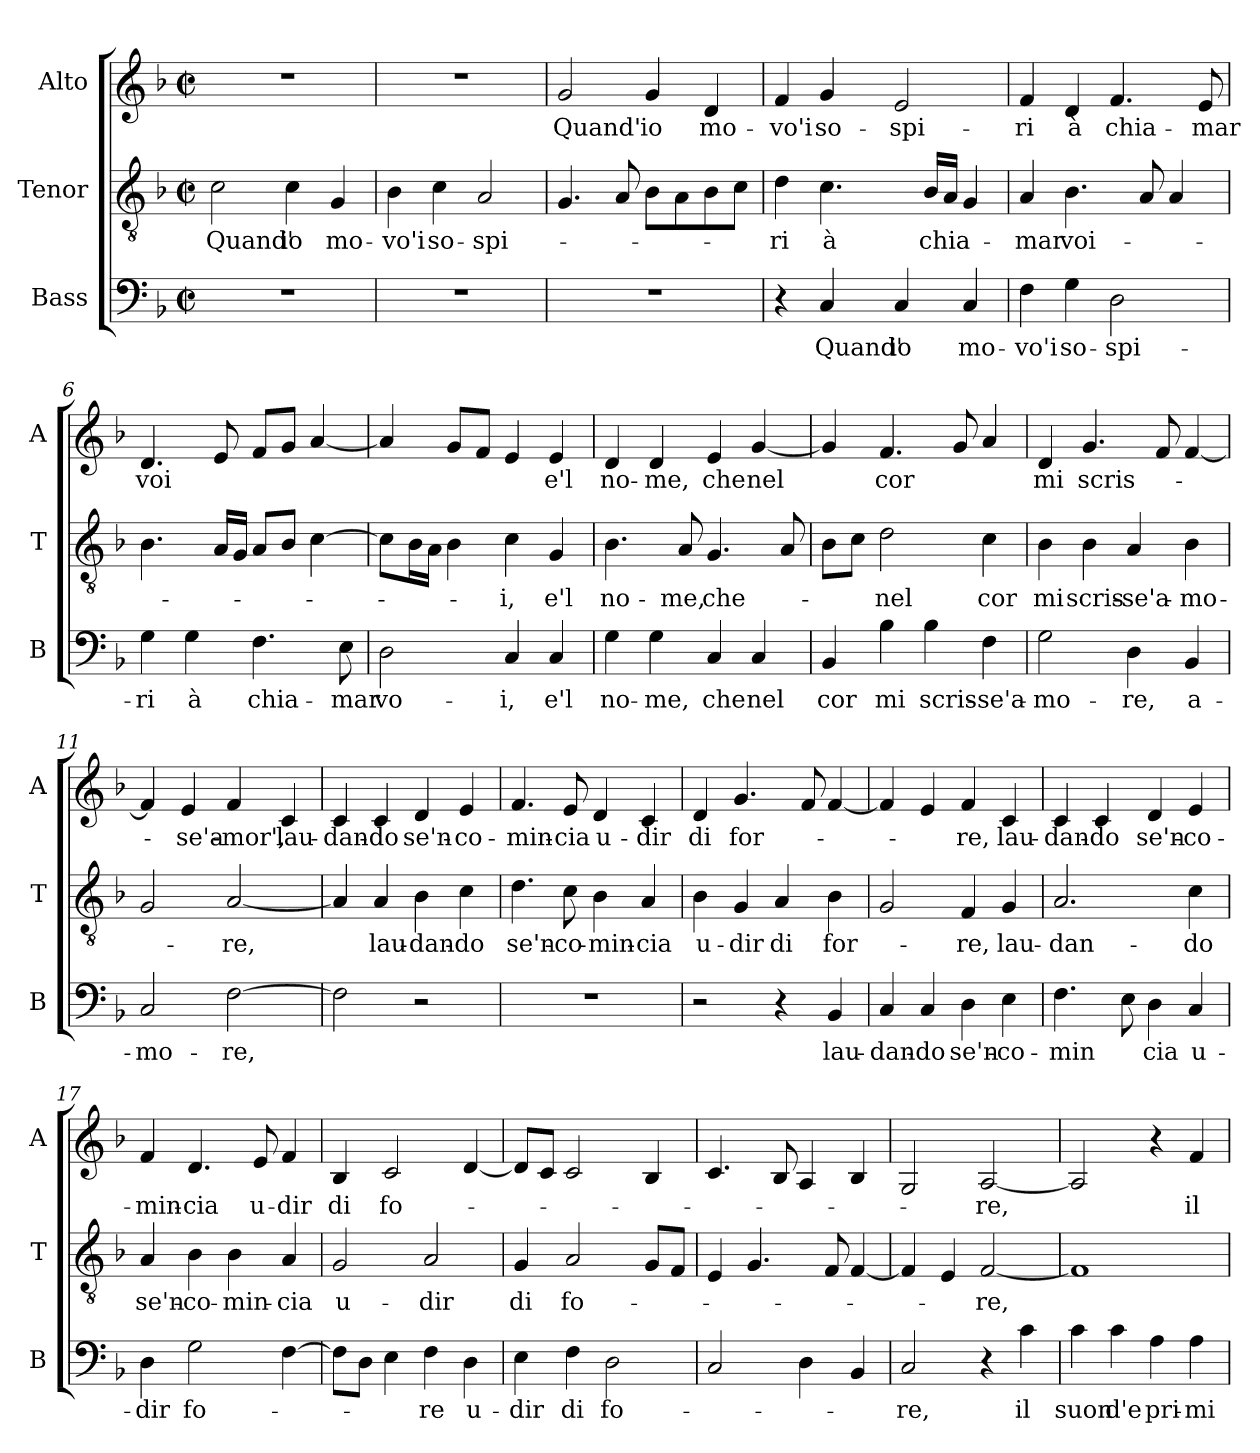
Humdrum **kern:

**kern	**text	**kern	**text	**kern	**text
*part3	*part3	*part2	*part2	*part1	*part1
*staff3	*staff3	*staff2	*staff2	*staff1	*staff1
*I"Bass	*	*I"Tenor	*	*I"Alto	*
*I'B	*	*I'T	*	*I'A	*
*clefF4	*	*clefGv2	*	*clefG2	*
*k[b-]	*	*k[b-]	*	*k[b-]	*
*F:	*	*F:	*	*F:	*
*M2/2	*	*M2/2	*	*M2/2	*
*met(c|)	*	*met(c|)	*	*met(c|)	*
=1	=1	=1	=1	=1	=1
!	!	!	!LO:LY:b	!	!
1r	.	2c\	Quand'	1r	.
!	!	!	!LO:LY:b	!	!
.	.	4c\	io	.	.
!	!	!	!LO:LY:b	!	!
.	.	4G/	mo-	.	.
=2	=2	=2	=2	=2	=2
!	!	!	!LO:LY:b	!	!
1r	.	4B-\	-vo'i	1r	.
!	!	!	!LO:LY:b	!	!
.	.	4c\	so-	.	.
!	!	!	!LO:LY:b	!	!
.	.	2A/	-spi-	.	.
=3	=3	=3	=3	=3	=3
!	!	!	!	!	!LO:LY:b
1r	.	4.G/	.	2g/	Quand'
.	.	8A/	.	.	.
!	!	!	!	!	!LO:LY:b
.	.	8B-\L	.	4g/	io
.	.	8A\	.	.	.
!	!	!	!	!	!LO:LY:b
.	.	8B-\	.	4d/	mo-
.	.	8c\J	.	.	.
=4	=4	=4	=4	=4	=4
!	!	!	!LO:LY:b	!	!LO:LY:b
4r	.	4d\	-ri	4f/	-vo'i
!	!LO:LY:b	!	!LO:LY:b	!	!LO:LY:b
4C/	Quand'	4.c\	à	4g/	so-
!	!LO:LY:b	!	!	!	!LO:LY:b
4C/	io	.	.	2e/	-spi-
!	!	!	!LO:LY:b	!	!
.	.	16B-/LL	chia-	.	.
.	.	16A/JJ	.	.	.
!	!LO:LY:b	!	!	!	!
4C/	mo-	4G/	.	.	.
=5	=5	=5	=5	=5	=5
!	!LO:LY:b	!	!LO:LY:b	!	!LO:LY:b
4F\	-vo'i	4A/	-mar	4f/	-ri
!	!LO:LY:b	!	!LO:LY:b	!	!LO:LY:b
4G\	so-	4.B-\	voi-	4d/	à
!	!LO:LY:b	!	!	!	!LO:LY:b
2D\	-spi-	.	.	4.f/	chia-
.	.	8A/	.	.	.
.	.	4A/	.	.	.
!	!	!	!	!	!LO:LY:b
.	.	.	.	8e/	-mar
!!LO:LB:g=z
=6	=6	=6	=6	=6	=6
!	!LO:LY:b	!	!	!	!LO:LY:b
4G\	-ri	4.B-\	.	4.d/	voi
!	!LO:LY:b	!	!	!	!
4G\	à	.	.	.	.
.	.	16A/LL	.	8e/	.
.	.	16G/JJ	.	.	.
!	!LO:LY:b	!	!	!	!
4.F\	chia-	8A/L	.	8f/L	.
.	.	8B-/J	.	8g/J	.
.	.	[4c\	.	[4a/	.
!	!LO:LY:b	!	!	!	!
8E\	-mar	.	.	.	.
=7	=7	=7	=7	=7	=7
!	!LO:LY:b	!	!	!	!
2D\	vo-	8c\L]	.	4a/]	.
.	.	16B-\L	.	.	.
.	.	16A\JJ	.	.	.
.	.	4B-\	.	8g/L	.
.	.	.	.	8f/J	.
!	!LO:LY:b	!	!LO:LY:b	!	!
4C/	-i,	4c\	-i,	4e/	.
!	!LO:LY:b	!	!LO:LY:b	!	!LO:LY:b
4C/	e'l	4G/	e'l	4e/	e'l
=8	=8	=8	=8	=8	=8
!	!LO:LY:b	!	!LO:LY:b	!	!LO:LY:b
4G\	no-	4.B-\	no-	4d/	no-
!	!LO:LY:b	!	!	!	!LO:LY:b
4G\	-me,	.	.	4d/	-me,
!	!	!	!LO:LY:b	!	!
.	.	8A/	-me,	.	.
!	!LO:LY:b	!	!LO:LY:b	!	!LO:LY:b
4C/	che	4.G/	che-	4e/	che
!	!LO:LY:b	!	!	!	!LO:LY:b
4C/	nel	.	.	[4g/	nel
.	.	8A/	.	.	.
=9	=9	=9	=9	=9	=9
!	!LO:LY:b	!	!	!	!
4BB-/	cor	8B-\L	.	4g/]	.
.	.	8c\J	.	.	.
!	!LO:LY:b	!	!LO:LY:b	!	!LO:LY:b
4B-\	mi	2d\	-nel	4.f/	cor
!	!LO:LY:b	!	!	!	!
4B-\	scris-	.	.	.	.
.	.	.	.	8g/	.
!	!LO:LY:b	!	!LO:LY:b	!	!
4F\	-se'a-	4c\	cor	4a/	.
=10	=10	=10	=10	=10	=10
!	!LO:LY:b	!	!LO:LY:b	!	!LO:LY:b
2G\	-mo-	4B-\	mi	4d/	mi
!	!	!	!LO:LY:b	!	!LO:LY:b
.	.	4B-\	scris-	4.g/	scris-
!	!LO:LY:b	!	!LO:LY:b	!	!
4D\	-re,	4A/	-se'a-	.	.
.	.	.	.	8f/	.
!	!LO:LY:b	!	!LO:LY:b	!	!
4BB-/	a-	4B-\	-mo-	[4f/	.
!!LO:LB:g=z
=11	=11	=11	=11	=11	=11
!	!LO:LY:b	!	!	!	!
2C/	-mo-	2G/	.	4f/]	.
!	!	!	!	!	!LO:LY:b
.	.	.	.	4e/	-se'a-
!	!LO:LY:b	!	!LO:LY:b	!	!LO:LY:b
[2F\	-re,	[2A/	-re,	4f/	-mor',
!	!	!	!	!	!LO:LY:b
.	.	.	.	4c/	lau-
=12	=12	=12	=12	=12	=12
!	!	!	!	!	!LO:LY:b
2F\]	.	4A/]	.	4c/	-dan-
!	!	!	!LO:LY:b	!	!LO:LY:b
.	.	4A/	lau-	4c/	-do
!	!	!	!LO:LY:b	!	!LO:LY:b
2r	.	4B-\	-dan-	4d/	se'n-
!	!	!	!LO:LY:b	!	!LO:LY:b
.	.	4c\	-do	4e/	-co-
=13	=13	=13	=13	=13	=13
!	!	!	!LO:LY:b	!	!LO:LY:b
1r	.	4.d\	se'n-	4.f/	-min-
!	!	!	!LO:LY:b	!	!LO:LY:b
.	.	8c\	-co-	8e/	-cia
!	!	!	!LO:LY:b	!	!LO:LY:b
.	.	4B-\	-min-	4d/	u-
!	!	!	!LO:LY:b	!	!LO:LY:b
.	.	4A/	-cia	4c/	-dir
=14	=14	=14	=14	=14	=14
!	!	!	!LO:LY:b	!	!LO:LY:b
2r	.	4B-\	u-	4d/	di
!	!	!	!LO:LY:b	!	!LO:LY:b
.	.	4G/	-dir	4.g/	for-
!	!	!	!LO:LY:b	!	!
4r	.	4A/	di	.	.
.	.	.	.	8f/	.
!	!LO:LY:b	!	!LO:LY:b	!	!
4BB-/	lau-	4B-\	for-	[4f/	.
=15	=15	=15	=15	=15	=15
!	!LO:LY:b	!	!	!	!
4C/	-dan-	2G/	.	4f/]	.
!	!LO:LY:b	!	!	!	!
4C/	-do	.	.	4e/	.
!	!LO:LY:b	!	!LO:LY:b	!	!LO:LY:b
4D\	se'n-	4F/	-re,	4f/	-re,
!	!LO:LY:b	!	!LO:LY:b	!	!LO:LY:b
4E\	-co-	4G/	lau-	4c/	lau-
!!LO:PB:g=z
=16	=16	=16	=16	=16	=16
!	!LO:LY:b	!	!LO:LY:b	!	!LO:LY:b
4.F\	-min	2.A/	-dan-	4c/	-dan-
!	!	!	!	!	!LO:LY:b
.	.	.	.	4c/	-do
8E\	.	.	.	.	.
!	!LO:LY:b	!	!	!	!LO:LY:b
4D\	cia	.	.	4d/	se'n-
!	!LO:LY:b	!	!LO:LY:b	!	!LO:LY:b
4C/	u-	4c\	-do	4e/	-co-
=17	=17	=17	=17	=17	=17
!	!LO:LY:b	!	!LO:LY:b	!	!LO:LY:b
4D\	-dir	4A/	se'n-	4f/	-min-
!	!LO:LY:b	!	!LO:LY:b	!	!LO:LY:b
2G\	fo-	4B-\	-co-	4.d/	-cia
!	!	!	!LO:LY:b	!	!
.	.	4B-\	-min-	.	.
!	!	!	!	!	!LO:LY:b
.	.	.	.	8e/	u-
!	!	!	!LO:LY:b	!	!LO:LY:b
[4F\	.	4A/	-cia	4f/	-dir
=18	=18	=18	=18	=18	=18
!	!	!	!LO:LY:b	!	!LO:LY:b
8F\L]	.	2G/	u-	4B-/	di
8D\J	.	.	.	.	.
!	!	!	!	!	!LO:LY:b
4E\	.	.	.	2c/	fo-
!	!LO:LY:b	!	!LO:LY:b	!	!
4F\	-re	2A/	-dir	.	.
!	!LO:LY:b	!	!	!	!
4D\	u-	.	.	[4d/	.
=19	=19	=19	=19	=19	=19
!	!LO:LY:b	!	!LO:LY:b	!	!
4E\	-dir	4G/	di	8d/L]	.
.	.	.	.	8c/J	.
!	!LO:LY:b	!	!LO:LY:b	!	!
4F\	di	2A/	fo-	2c/	.
!	!LO:LY:b	!	!	!	!
2D\	fo-	.	.	.	.
.	.	8G/L	.	4B-/	.
.	.	8F/J	.	.	.
=20	=20	=20	=20	=20	=20
2C/	.	4E/	.	4.c/	.
.	.	4.G/	.	.	.
.	.	.	.	8B-/	.
4D\	.	.	.	4A/	.
.	.	8F/	.	.	.
4BB-/	.	[4F/	.	4B-/	.
!!LO:LB:g=z
=21	=21	=21	=21	=21	=21
!	!LO:LY:b	!	!	!	!
2C/	-re,	4F/]	.	2G/	.
.	.	4E/	.	.	.
!	!	!	!LO:LY:b	!	!LO:LY:b
4r	.	[2F/	-re,	[2A/	-re,
!	!LO:LY:b	!	!	!	!
4c\	il	.	.	.	.
=22	=22	=22	=22	=22	=22
!	!LO:LY:b	!	!	!	!
4c\	suon	1F]	.	2A/]	.
!	!LO:LY:b	!	!	!	!
4c\	d'e	.	.	.	.
!	!LO:LY:b	!	!	!	!
4A\	pri-	.	.	4r	.
!	!LO:LY:b	!	!	!	!LO:LY:b
4A\	-mi	.	.	4f/	il
=	=	=	=	=	=
*-	*-	*-	*-	*-	*-
